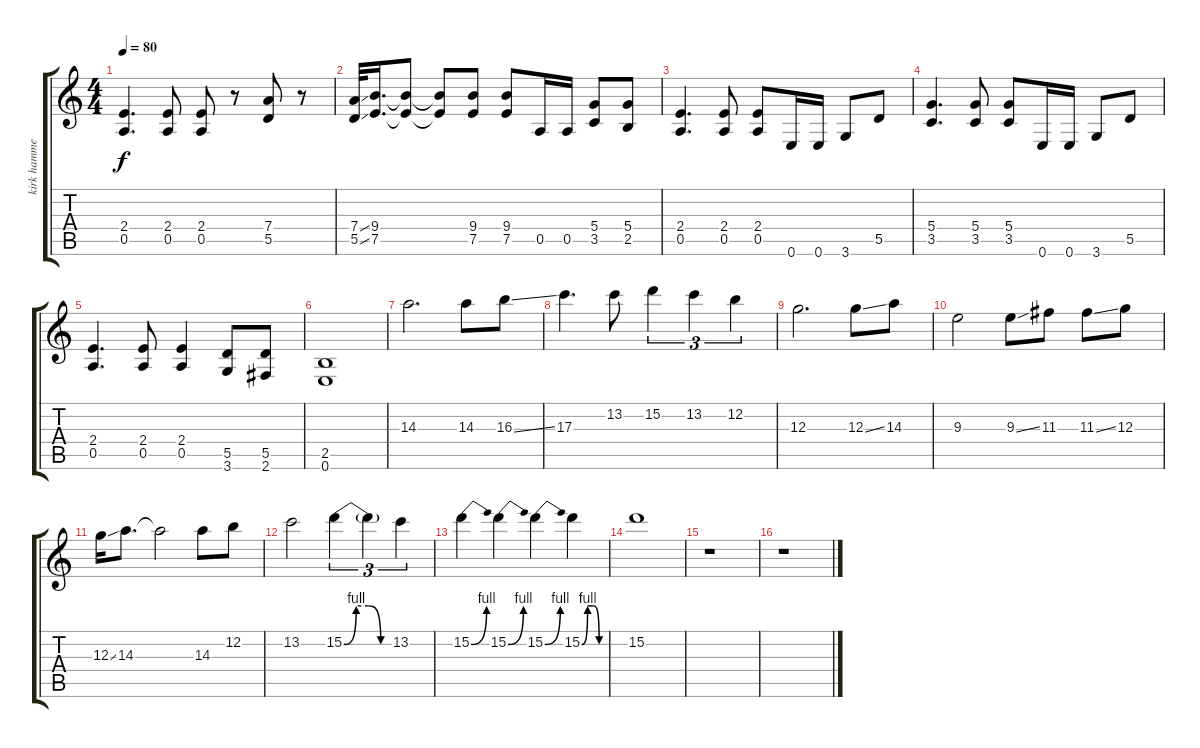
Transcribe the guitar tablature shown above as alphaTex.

\track ("kirk hammett" "kirk hamme") {instrument overdrivenguitar}
\staff {score tabs}
\tuning (E4 B3 G3 D3 A2 E2) {hide}
\ts (4 4)
\tempo 80
\clef g2
\ks c
(2.4 0.5).4{d dy f} (2.4 0.5).8 (2.4 0.5).8 r.8 (7.4 5.5).8 r.8 |
(7.4{ss} 5.5{ss}).32 (9.4 7.5).16{d} (9.4{t} 7.5{t}).8 (9.4{t} 7.5{t}).8 (9.4 7.5).8 (9.4 7.5).8 0.5.16 0.5.16 (5.4 3.5).8 (5.4 2.5).8 |
(2.4 0.5).4{d} (2.4 0.5).8 (2.4 0.5).8 0.6.16 0.6.16 3.6.8 5.5.8 |
(5.4 3.5).4{d} (5.4 3.5).8 (5.4 3.5).8 0.6.16 0.6.16 3.6.8 5.5.8 |
(2.4 0.5).4{d} (2.4 0.5).8 (2.4 0.5).4 (5.5 3.6).8 (5.5 2.6).8 |
(2.5 0.6).1 |
14.3.2{d} 14.3.8 16.3{ss}.8 |
17.3.4{d} 13.2.8 15.2.4{tu (3 2)} 13.2.4{tu (3 2)} 12.2.4{tu (3 2)} |
12.3.2{d} 12.3{ss}.8 14.3.8 |
9.3.2 9.3{ss}.8 11.3.8 11.3{ss}.8 12.3.8 |
12.3{ss}.16 14.3.8{d} 14.3{t}.2 14.3.8 12.2.8 |
13.2.2 15.2{be (custom 0 0 15 4 30 4 45 0 60 0)}.4{tu (3 2)} 15.2{t}.4{tu (3 2)} 13.2.4{tu (3 2)} |
15.2{be (bend 0 0 60 4)}.4 15.2{be (bend 0 0 60 4)}.4 15.2{be (bend 0 0 60 4)}.4 15.2{be (custom 0 0 15 4 30 4 45 0 60 0)}.4 |
15.2.1 |
r.1 |
r.1
